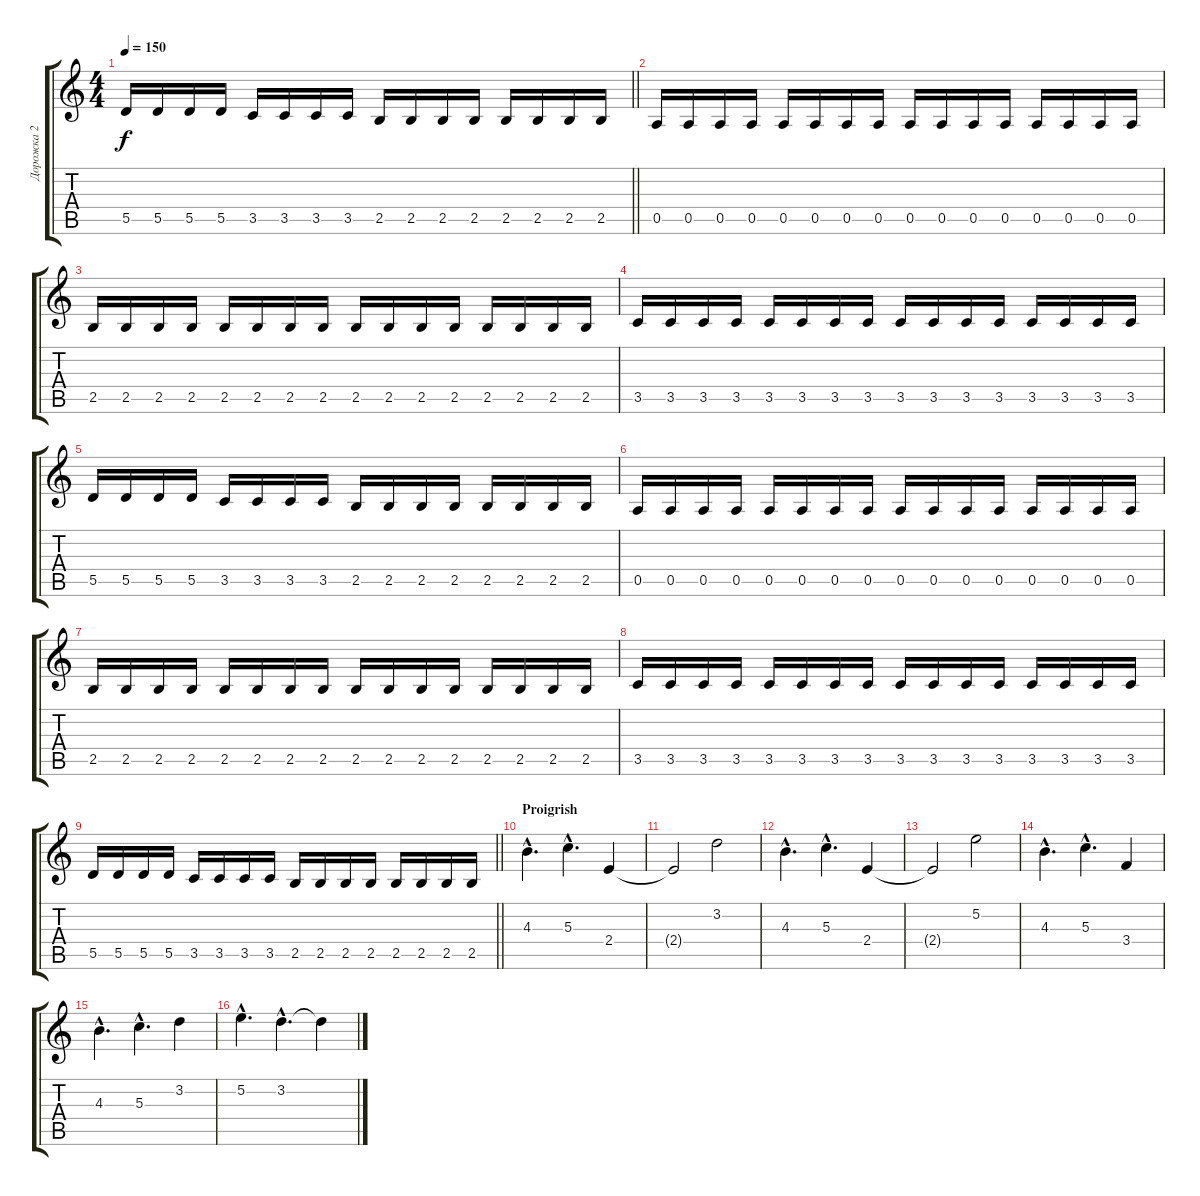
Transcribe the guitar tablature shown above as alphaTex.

\track ("Дорожка 2" "Дорожка 2") {instrument acousticguitarsteel}
\staff {score tabs}
\tuning (E4 B3 G3 D3 A2 E2) {hide}
\ts (4 4)
\tempo 150
\clef g2
\barLineRight lightlight
\ks c
5.5.16{dy f} 5.5.16 5.5.16 5.5.16 3.5.16 3.5.16 3.5.16 3.5.16 2.5.16 2.5.16 2.5.16 2.5.16 2.5.16 2.5.16 2.5.16 2.5.16 |
0.5.16 0.5.16 0.5.16 0.5.16 0.5.16 0.5.16 0.5.16 0.5.16 0.5.16 0.5.16 0.5.16 0.5.16 0.5.16 0.5.16 0.5.16 0.5.16 |
2.5.16 2.5.16 2.5.16 2.5.16 2.5.16 2.5.16 2.5.16 2.5.16 2.5.16 2.5.16 2.5.16 2.5.16 2.5.16 2.5.16 2.5.16 2.5.16 |
3.5.16 3.5.16 3.5.16 3.5.16 3.5.16 3.5.16 3.5.16 3.5.16 3.5.16 3.5.16 3.5.16 3.5.16 3.5.16 3.5.16 3.5.16 3.5.16 |
5.5.16 5.5.16 5.5.16 5.5.16 3.5.16 3.5.16 3.5.16 3.5.16 2.5.16 2.5.16 2.5.16 2.5.16 2.5.16 2.5.16 2.5.16 2.5.16 |
0.5.16 0.5.16 0.5.16 0.5.16 0.5.16 0.5.16 0.5.16 0.5.16 0.5.16 0.5.16 0.5.16 0.5.16 0.5.16 0.5.16 0.5.16 0.5.16 |
2.5.16 2.5.16 2.5.16 2.5.16 2.5.16 2.5.16 2.5.16 2.5.16 2.5.16 2.5.16 2.5.16 2.5.16 2.5.16 2.5.16 2.5.16 2.5.16 |
3.5.16 3.5.16 3.5.16 3.5.16 3.5.16 3.5.16 3.5.16 3.5.16 3.5.16 3.5.16 3.5.16 3.5.16 3.5.16 3.5.16 3.5.16 3.5.16 |
\barLineRight lightlight
5.5.16 5.5.16 5.5.16 5.5.16 3.5.16 3.5.16 3.5.16 3.5.16 2.5.16 2.5.16 2.5.16 2.5.16 2.5.16 2.5.16 2.5.16 2.5.16 |
\section ("" "Proigrish")
4.3{hac}.4{d} 5.3{hac}.4{d} 2.4.4 |
2.4{t}.2 3.2.2 |
4.3{hac}.4{d} 5.3{hac}.4{d} 2.4.4 |
2.4{t}.2 5.2.2 |
4.3{hac}.4{d} 5.3{hac}.4{d} 3.4.4 |
4.3{hac}.4{d} 5.3{hac}.4{d} 3.2.4 |
5.2{hac}.4{d} 3.2{hac}.4{d} 3.2{t}.4
